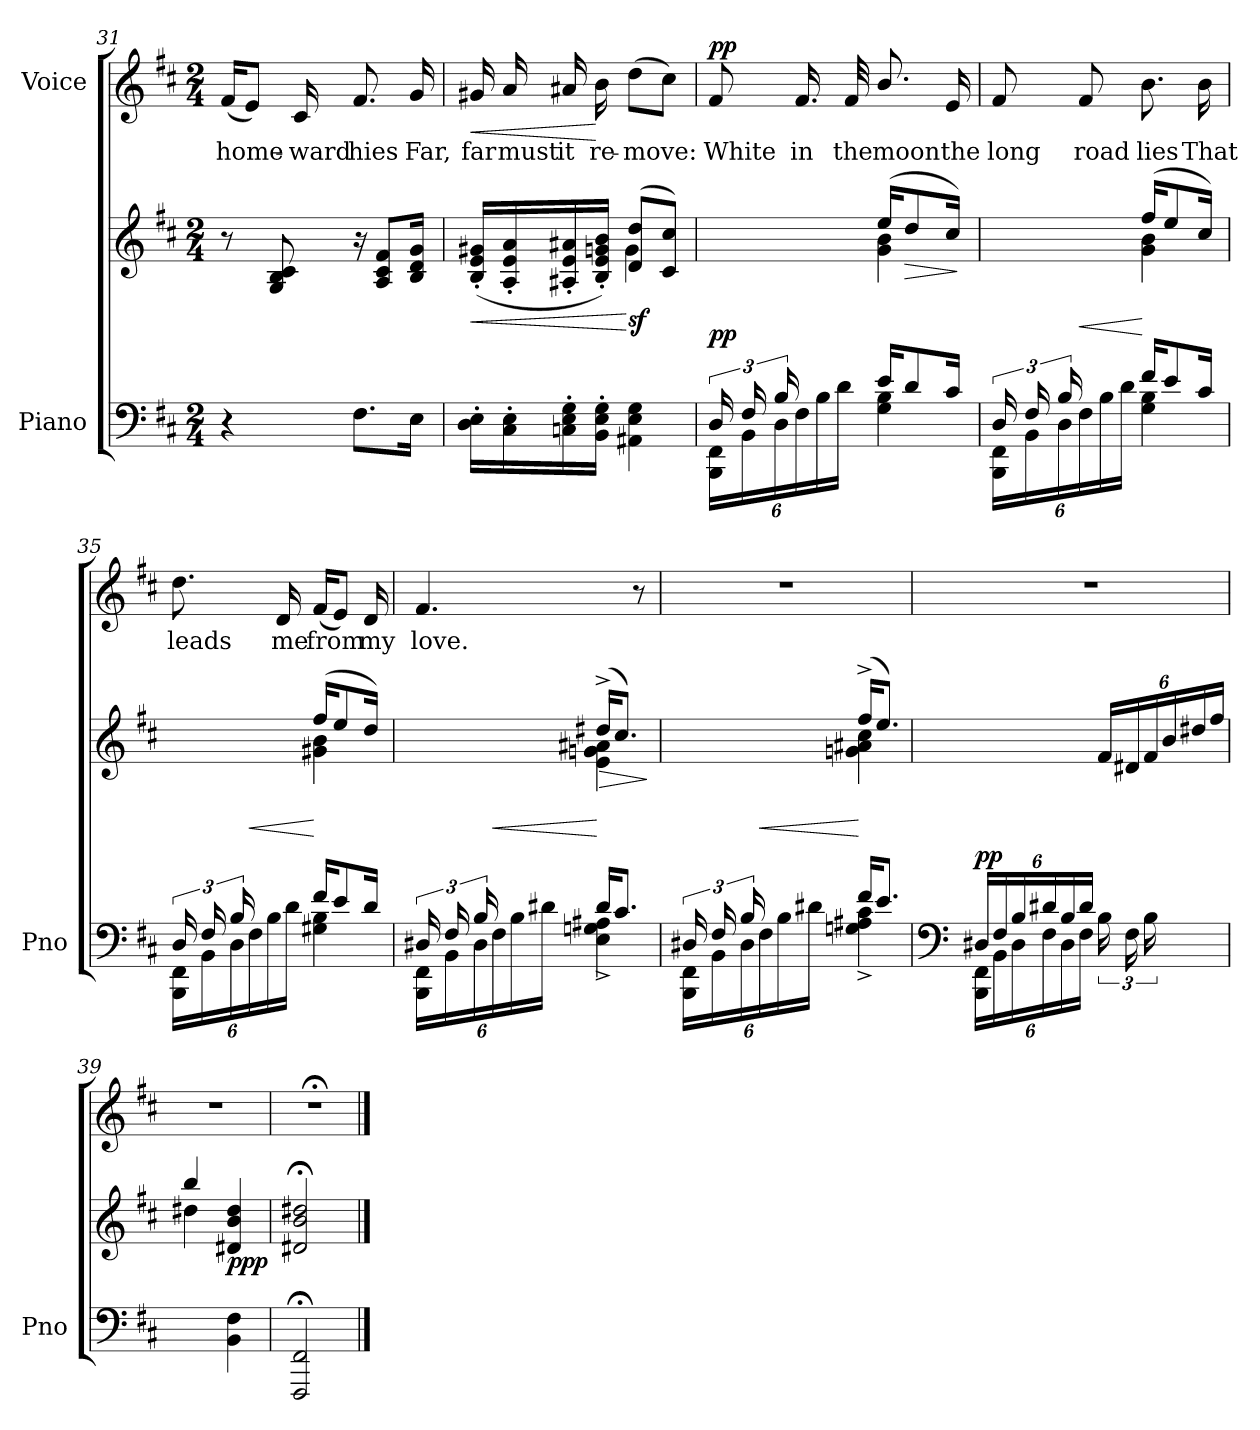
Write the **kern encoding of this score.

**kern	**kern	**dynam	**kern	**text	**dynam
*part2	*part2	*part2	*part1	*part1	*part1
*staff3	*staff2	*staff2/3	*staff1	*staff1	*staff1
*I"Piano	*	*	*I"Voice	*	*
*I'Pno	*	*	*	*	*
*clefF4	*clefG2	*	*clefG2	*	*
*k[f#c#]	*k[f#c#]	*	*k[f#c#]	*	*
*M2/4	*M2/4	*	*M2/4	*	*
=31	=31	=31	=31	=31	=31
4r	8r	.	(16f#/KL	home-	.
.	.	.	8e/J)	.	.
.	8G/ 8B/ 8c#/	.	.	.	.
.	.	.	16c#/	-ward	.
8.F#\L	16r	.	8.f#/	hies	.
.	8A/ 8c#/ 8f#/L	.	.	.	.
16E\Jk	16B/ 16d/ 16g/Jk	.	16g/	Far,	.
=32	=32	=32	=32	=32	=32
!	!	!LO:HP:b	!	!	!LO:HP:b
*	*^	*	*	*	*
16D\' 16E\'LL	(16B/' 16e/' 16g#X/'LL	4ryy	<	16g#X/	far	<
16C#\' 16E\'	16A/' 16e/' 16a/'	.	.	16a/	must	.
16Cn\' 16E\' 16G\'	16A#X/' 16e/' 16a#X/'	.	.	16a#X/	it	.
16BB\' 16E\' 16G\'JJ	16B/' 16e/' 16gn/' 16b/'JJ)	.	.	16b\	re-	[
!	!	!	!LO:DY:n=1:b	!	!	!
4AA#X\ 4E\ 4G\	(8d/ 8dd/L	4g\	[ sf	(8dd\L	-move:	.
.	8c#/ 8cc#/J)	.	.	8cc#\J)	.	.
=33	=33	=33	=33	=33	=33	=33
*^	*	*	*	*	*	*
*	*^	*	*	*	*	*	*
!	!	!	!	!	!LO:DY:b	!	!	!LO:DY:a
(24D/LL	24BBB\ 24FF#\LL	4ryy	8ryy	4ryy	pp	8f#/	White	pp
24F#/	24BB\	.	.	.	.	.	.	.
24B/	24D\	.	.	.	.	.	.	.
4.ryy	24F#\	.	24d\	.	.	16.f#/	in	.
.	24B\	.	24f#\	.	.	.	.	.
.	24d\JJ	.	24b\JJ)	.	.	.	.	.
.	.	.	.	.	.	32f#/	the	.
.	16e/KL	4G\ 4B\	(16ee/KL	4g\ 4b\	.	8.b/	moon	.
!	!	!	!	!	!LO:HP:b	!	!	!
.	8d/	.	8dd/	.	>	.	.	.
.	16c#/Jk	.	16cc#/Jk)	.	.	16e/	the	.
*v	*v	*v	*	*	*	*	*	*
*	*v	*v	*	*	*	*
.	.	]	.	.	.
=34	=34	=34	=34	=34	=34
*^	*^	*	*	*	*
*	*^	*	*	*	*	*	*
(24D/LL	24BBB\ 24FF#\LL	4ryy	8ryy	4ryy	.	8f#/	long	.
24F#/	24BB\	.	.	.	.	.	.	.
24B/	24D\	.	.	.	.	.	.	.
!	!	!	!	!	!LO:HP:b	!	!	!
4.ryy	24F#\	.	24d\	.	<	8f#/	road	.
.	24B\	.	24f#\	.	.	.	.	.
.	24d\JJ	.	24b\JJ)	.	.	.	.	.
.	16f#/KL	4G\ 4B\	(16ff#/KL	4g\ 4b\	[	8.b\	lies	.
.	8e/	.	8ee/	.	.	.	.	.
.	16c#/Jk	.	16cc#/Jk)	.	.	16b\	That	.
=35	=35	=35	=35	=35	=35	=35	=35	=35
(24D/LL	24BBB\ 24FF#\LL	4ryy	8ryy	4ryy	.	8.dd\	leads	.
24F#/	24BB\	.	.	.	.	.	.	.
24B/	24D\	.	.	.	.	.	.	.
!	!	!	!	!	!LO:HP:b	!	!	!
4.ryy	24F#\	.	24d\	.	<	.	.	.
.	24B\	.	24f#\	.	.	.	.	.
.	.	.	.	.	.	16d/	me	.
.	24d\JJ	.	24b\JJ)	.	.	.	.	.
.	16f#/KL	4G#X\ 4B\	(16ff#/KL	4g#X\ 4b\	[	(16f#/KL	from	.
.	8e/	.	8ee/	.	.	8e/J)	.	.
.	16d/Jk	.	16dd/Jk)	.	.	16d/	my	.
=36	=36	=36	=36	=36	=36	=36	=36	=36
(24D#X/LL	24BBB\ 24FF#\LL	4ryy	8ryy	4ryy	.	4.f#/	love.	.
24F#/	24BB\	.	.	.	.	.	.	.
24B/	24D#\	.	.	.	.	.	.	.
!	!	!	!	!	!LO:HP:b	!	!	!
4.ryy	24F#\	.	24d#X\	.	<	.	.	.
.	24B\	.	24f#\	.	.	.	.	.
.	24d#X\JJ	.	24b\JJ)	.	.	.	.	.
!	!	!	!	!	!LO:HP:n=1:b	!	!	!
.	16d#^/KL	4E\ 4Gn\ 4A#X\	(16dd#X^/KL	4e\ 4gn\ 4a#X\	[ >	.	.	.
.	8.c#/J	.	8.cc#/J)	.	.	.	.	.
.	.	.	.	.	.	8r	.	.
*v	*v	*v	*	*	*	*	*	*
*	*v	*v	*	*	*	*
.	.	]	.	.	.
=37	=37	=37	=37	=37	=37
*^	*^	*	*	*	*
*	*^	*	*	*	*	*	*
(24D#X/LL	24BBB\ 24FF#\LL	4ryy	8ryy	4ryy	.	2r	.	.
24F#/	24BB\	.	.	.	.	.	.	.
24B/	24D#\	.	.	.	.	.	.	.
!	!	!	!	!	!LO:HP:b	!	!	!
4.ryy	24F#\	.	24d#X\	.	<	.	.	.
.	24B\	.	24f#\	.	.	.	.	.
.	24d#X\JJ	.	24b\JJ)	.	.	.	.	.
.	16f#^/KL	4Gn\ 4A#X\ 4c#\	(16ff#^/KL	4gn\ 4a#X\ 4cc#\	[	.	.	.
.	8.e/J	.	8.ee/J)	.	.	.	.	.
*v	*v	*v	*	*	*	*	*	*
=38	=38	=38	=38	=38	=38	=38
*clefF4	*	*	*	*	*	*
*^	*	*	*	*	*	*
!	!	!	!	!LO:DY:b	!	!	!
(>24D#X/LL	(<24BBB\ 24FF#\LL	4ryy	4.ryy	pp	2r	.	.
24F#/	24BB\	.	.	.	.	.	.
24B/	24D#\	.	.	.	.	.	.
24d#X/	24F#\	.	.	.	.	.	.
24B/	24D#\	.	.	.	.	.	.
24d#/JJ	24F#\JJ	.	.	.	.	.	.
8ryy	24B\LL	24f#/LL	.	.	.	.	.
.	24F#\	24d#X/	.	.	.	.	.
.	24B\	24f#/	.	.	.	.	.
8ryy	8ryy	24b/	24d#\	.	.	.	.
.	.	24dd#X/	24f#\	.	.	.	.
.	.	24ff#/JJ	24b\JJ	.	.	.	.
*v	*v	*	*	*	*	*	*
=39	=39	=39	=39	=39	=39	=39
4ryy	4bb/)	4dd#X\)	.	2r	.	.
!	!	!	!LO:DY:b	!	!	!
4BB\ 4F#\	4d#X/ 4b/ 4dd#/	4ryy	ppp	.	.	.
*	*v	*v	*	*	*	*
=40	=40	=40	=40	=40	=40
2FFF#/;< 2FF#/;<	2d#X/;< 2b/;< 2dd#X/;<	.	2r;<	.	.
==	==	==	==	==	==
*-	*-	*-	*-	*-	*-
